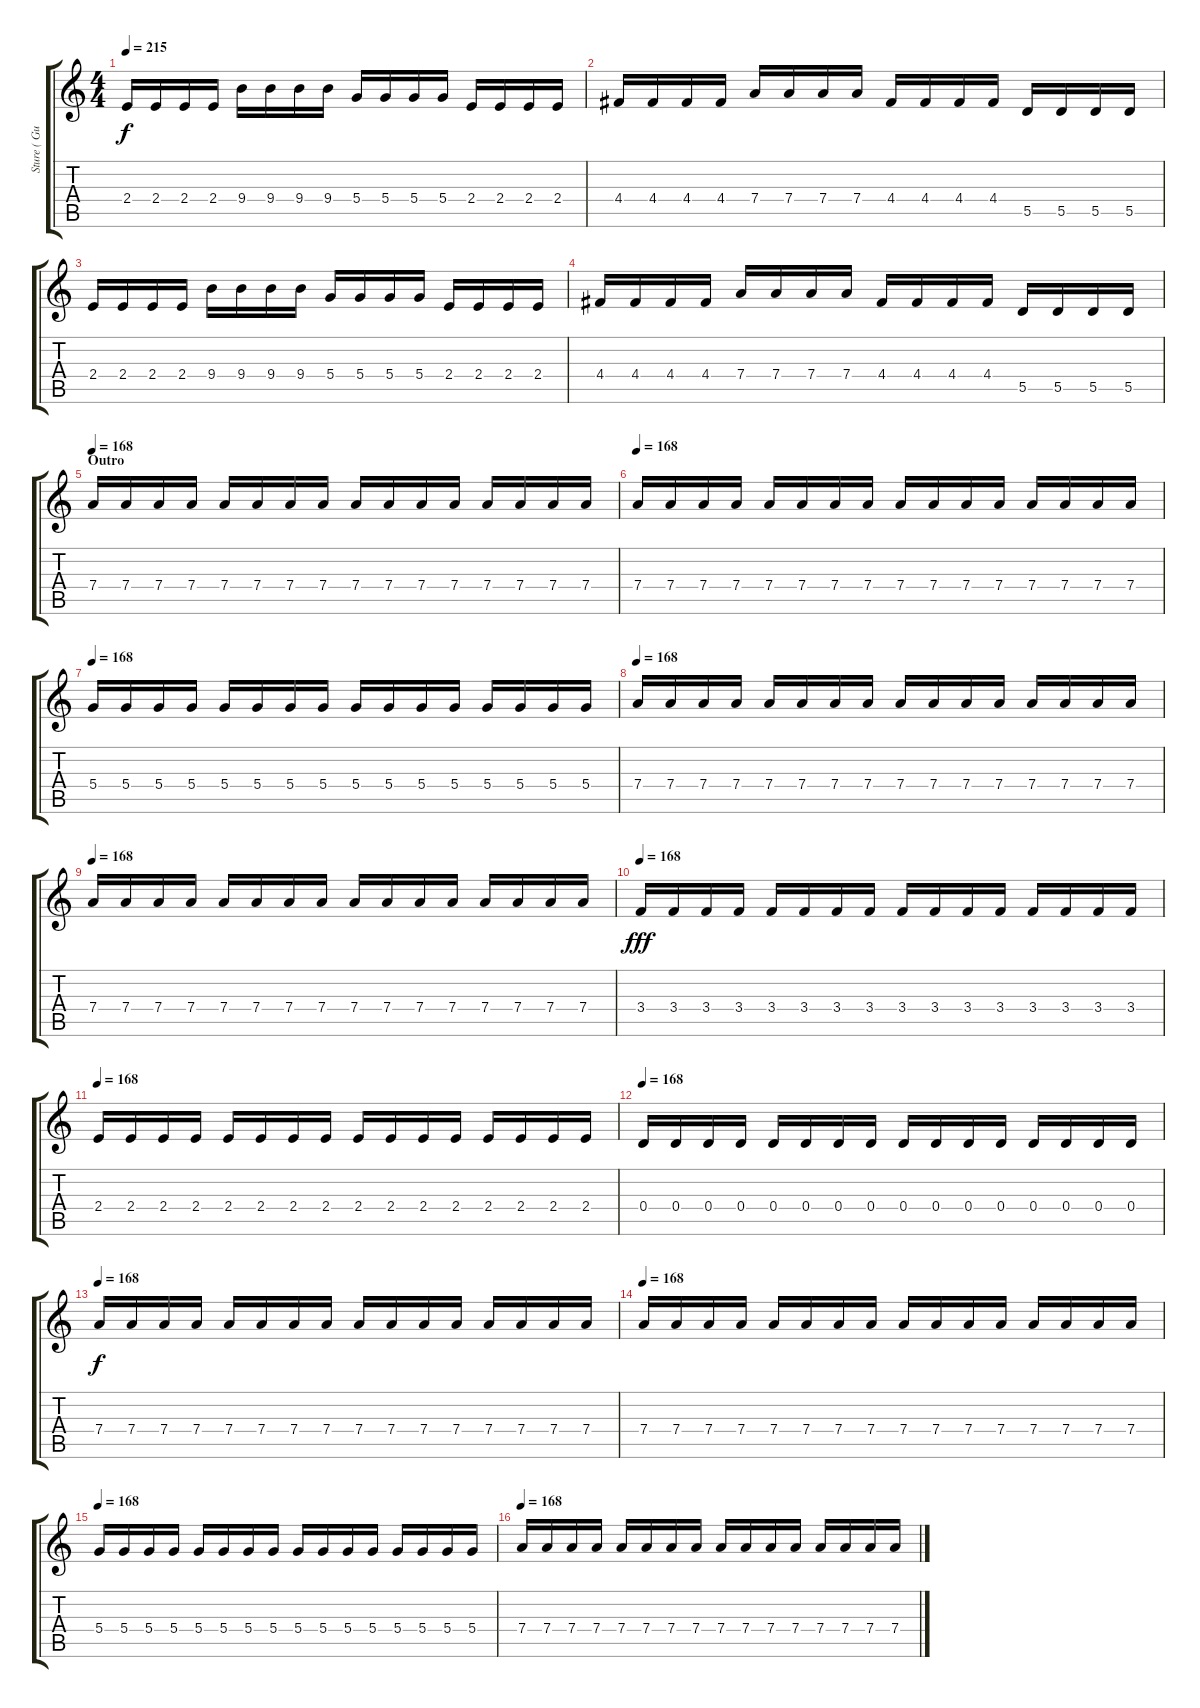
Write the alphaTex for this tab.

\track ("Sture ( Guitare 1 )" "Sture ( Gu") {instrument distortionguitar}
\staff {score tabs}
\tuning (E4 B3 G3 D3 A2 E2) {hide}
\ts (4 4)
\tempo 215
\clef g2
\ks c
2.4.16{dy f} 2.4.16 2.4.16 2.4.16 9.4.16 9.4.16 9.4.16 9.4.16 5.4.16 5.4.16 5.4.16 5.4.16 2.4.16 2.4.16 2.4.16 2.4.16 |
4.4.16 4.4.16 4.4.16 4.4.16 7.4.16 7.4.16 7.4.16 7.4.16 4.4.16 4.4.16 4.4.16 4.4.16 5.5.16 5.5.16 5.5.16 5.5.16 |
2.4.16 2.4.16 2.4.16 2.4.16 9.4.16 9.4.16 9.4.16 9.4.16 5.4.16 5.4.16 5.4.16 5.4.16 2.4.16 2.4.16 2.4.16 2.4.16 |
4.4.16 4.4.16 4.4.16 4.4.16 7.4.16 7.4.16 7.4.16 7.4.16 4.4.16 4.4.16 4.4.16 4.4.16 5.5.16 5.5.16 5.5.16 5.5.16 |
\section ("" "Outro")
\tempo 168
7.4.16 7.4.16 7.4.16 7.4.16 7.4.16 7.4.16 7.4.16 7.4.16 7.4.16 7.4.16 7.4.16 7.4.16 7.4.16 7.4.16 7.4.16 7.4.16 |
\tempo 168
7.4.16 7.4.16 7.4.16 7.4.16 7.4.16 7.4.16 7.4.16 7.4.16 7.4.16 7.4.16 7.4.16 7.4.16 7.4.16 7.4.16 7.4.16 7.4.16 |
\tempo 168
5.4.16 5.4.16 5.4.16 5.4.16 5.4.16 5.4.16 5.4.16 5.4.16 5.4.16 5.4.16 5.4.16 5.4.16 5.4.16 5.4.16 5.4.16 5.4.16 |
\tempo 168
7.4.16 7.4.16 7.4.16 7.4.16 7.4.16 7.4.16 7.4.16 7.4.16 7.4.16 7.4.16 7.4.16 7.4.16 7.4.16 7.4.16 7.4.16 7.4.16 |
\tempo 168
7.4.16 7.4.16 7.4.16 7.4.16 7.4.16 7.4.16 7.4.16 7.4.16 7.4.16 7.4.16 7.4.16 7.4.16 7.4.16 7.4.16 7.4.16 7.4.16 |
\tempo 168
3.4.16{dy fff} 3.4.16 3.4.16 3.4.16 3.4.16 3.4.16 3.4.16 3.4.16 3.4.16 3.4.16 3.4.16 3.4.16 3.4.16 3.4.16 3.4.16 3.4.16 |
\tempo 168
2.4.16 2.4.16 2.4.16 2.4.16 2.4.16 2.4.16 2.4.16 2.4.16 2.4.16 2.4.16 2.4.16 2.4.16 2.4.16 2.4.16 2.4.16 2.4.16 |
\tempo 168
0.4.16 0.4.16 0.4.16 0.4.16 0.4.16 0.4.16 0.4.16 0.4.16 0.4.16 0.4.16 0.4.16 0.4.16 0.4.16 0.4.16 0.4.16 0.4.16 |
\tempo 168
7.4.16{dy f} 7.4.16 7.4.16 7.4.16 7.4.16 7.4.16 7.4.16 7.4.16 7.4.16 7.4.16 7.4.16 7.4.16 7.4.16 7.4.16 7.4.16 7.4.16 |
\tempo 168
7.4.16 7.4.16 7.4.16 7.4.16 7.4.16 7.4.16 7.4.16 7.4.16 7.4.16 7.4.16 7.4.16 7.4.16 7.4.16 7.4.16 7.4.16 7.4.16 |
\tempo 168
5.4.16 5.4.16 5.4.16 5.4.16 5.4.16 5.4.16 5.4.16 5.4.16 5.4.16 5.4.16 5.4.16 5.4.16 5.4.16 5.4.16 5.4.16 5.4.16 |
\tempo 168
7.4.16 7.4.16 7.4.16 7.4.16 7.4.16 7.4.16 7.4.16 7.4.16 7.4.16 7.4.16 7.4.16 7.4.16 7.4.16 7.4.16 7.4.16 7.4.16
